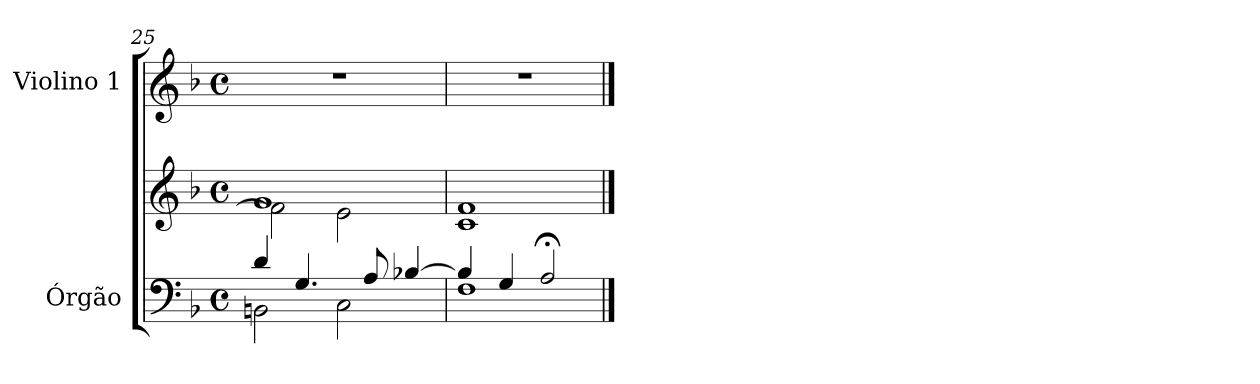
**kern	**kern	**kern
*part2	*part2	*part1
*staff3	*staff2	*staff1
*I"Órgão	*	*I"Violino 1
*I'Órg.	*	*I'Vno. 1
*clefF4	*clefG2	*clefG2
*k[b-]	*k[b-]	*k[b-]
*F:	*F:	*F:
*M4/4	*M4/4	*M4/4
*met(c)	*met(c)	*met(c)
=25	=25	=25
*^	*^	*
4di/	2BBni\	1gi	2fi\]	1r
4.Gi/	.	.	.	.
.	2Ci\	.	2ei\	.
8Ai/	.	.	.	.
[>4B-Xi/	.	.	.	.
=26	=26	=26	=26	=26
4B-i/]	1Fi	1fi	1ci	1r
4Gi/	.	.	.	.
2A;i/	.	.	.	.
*v	*v	*	*	*
*	*v	*v	*
==	==	==
*-	*-	*-
